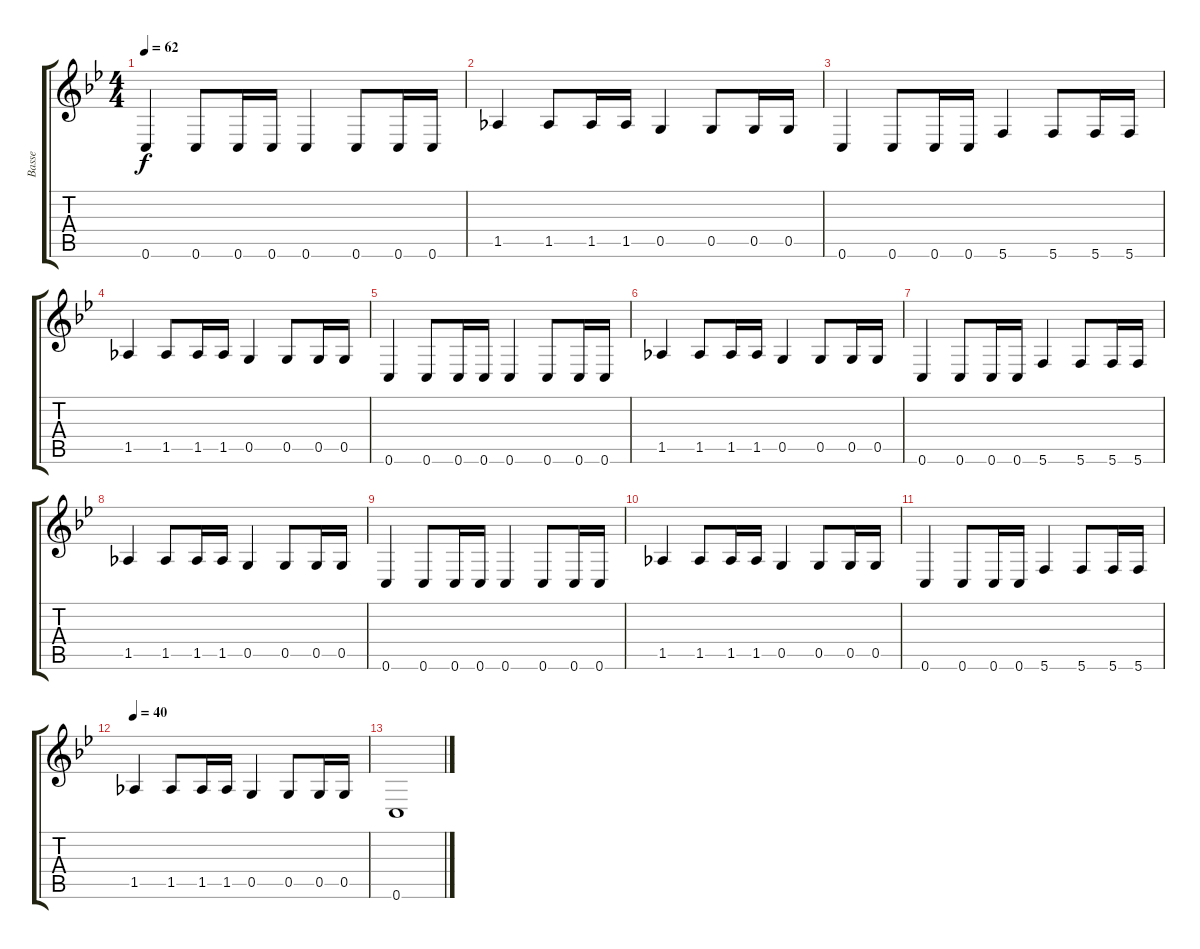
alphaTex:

\track ("Basse" "Basse") {instrument electricbassfinger}
\staff {score tabs}
\tuning (D4 A3 F3 C3 G2 C2) {hide}
\ts (4 4)
\tempo 62
\clef g2
\ks bb
0.6.4{dy f} 0.6.8 0.6.16 0.6.16 0.6.4 0.6.8 0.6.16 0.6.16 |
1.5.4 1.5.8 1.5.16 1.5.16 0.5.4 0.5.8 0.5.16 0.5.16 |
0.6.4 0.6.8 0.6.16 0.6.16 5.6.4 5.6.8 5.6.16 5.6.16 |
1.5.4 1.5.8 1.5.16 1.5.16 0.5.4 0.5.8 0.5.16 0.5.16 |
0.6.4 0.6.8 0.6.16 0.6.16 0.6.4 0.6.8 0.6.16 0.6.16 |
1.5.4 1.5.8 1.5.16 1.5.16 0.5.4 0.5.8 0.5.16 0.5.16 |
0.6.4 0.6.8 0.6.16 0.6.16 5.6.4 5.6.8 5.6.16 5.6.16 |
1.5.4 1.5.8 1.5.16 1.5.16 0.5.4 0.5.8 0.5.16 0.5.16 |
0.6.4 0.6.8 0.6.16 0.6.16 0.6.4 0.6.8 0.6.16 0.6.16 |
1.5.4 1.5.8 1.5.16 1.5.16 0.5.4 0.5.8 0.5.16 0.5.16 |
0.6.4 0.6.8 0.6.16 0.6.16 5.6.4 5.6.8 5.6.16 5.6.16 |
\tempo 40
1.5.4 1.5.8 1.5.16 1.5.16 0.5.4 0.5.8 0.5.16 0.5.16 |
0.6.1
